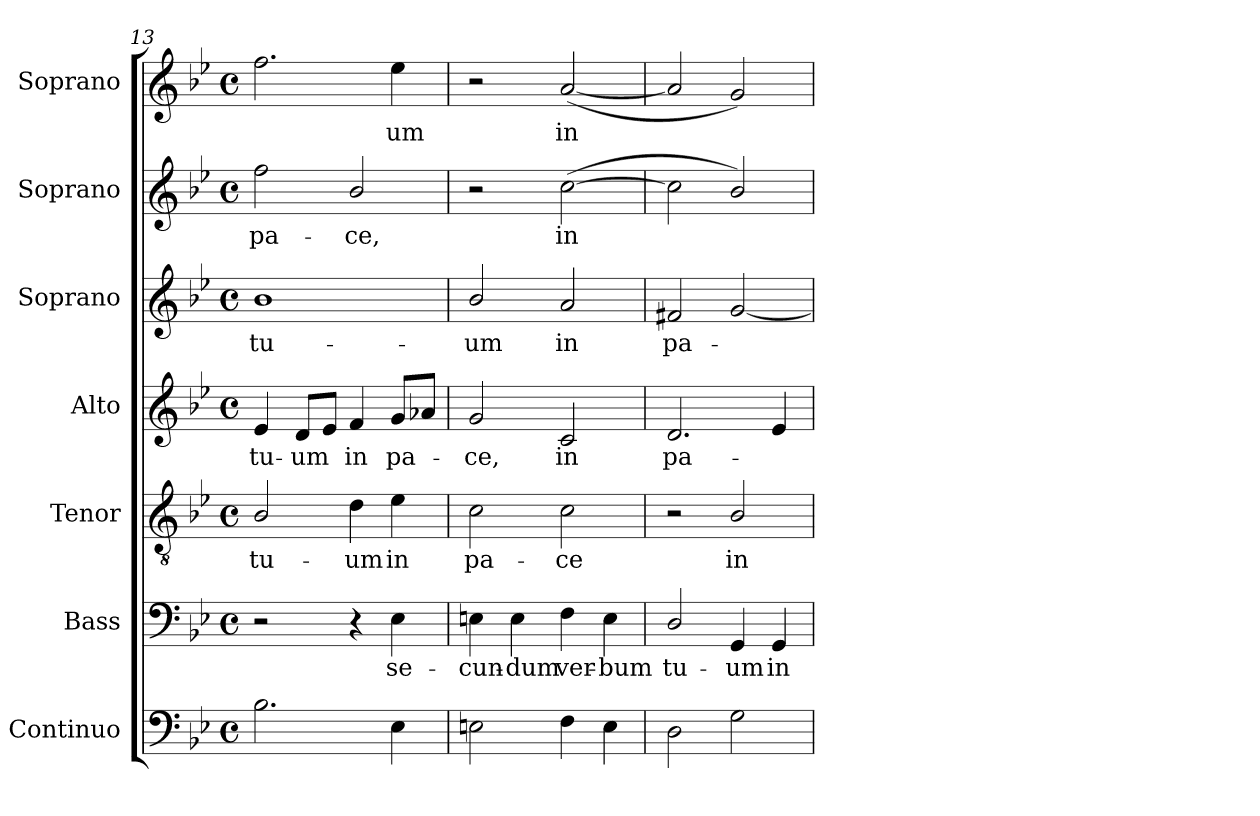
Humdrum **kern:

**kern	**kern	**text	**kern	**text	**kern	**text	**kern	**text	**kern	**text	**kern	**text
*part7	*part6	*part6	*part5	*part5	*part4	*part4	*part3	*part3	*part2	*part2	*part1	*part1
*staff7	*staff6	*staff6	*staff5	*staff5	*staff4	*staff4	*staff3	*staff3	*staff2	*staff2	*staff1	*staff1
*I"Continuo	*I"Bass	*	*I"Tenor	*	*I"Alto	*	*I"Soprano	*	*I"Soprano	*	*I"Soprano	*
*I'Cont.	*I'B.	*	*I'T.	*	*I'A.	*	*I'S.	*	*I'S.	*	*I'S.	*
!!LO:PB:g=z
*clefF4	*clefF4	*	*clefGv2	*	*clefG2	*	*clefG2	*	*clefG2	*	*clefG2	*
*	*	*	*ITrd7c12	*	*	*	*	*	*	*	*	*
*k[b-e-]	*k[b-e-]	*	*k[b-e-]	*	*k[b-e-]	*	*k[b-e-]	*	*k[b-e-]	*	*k[b-e-]	*
*B-:	*B-:	*	*B-:	*	*B-:	*	*B-:	*	*B-:	*	*B-:	*
*M4/4	*M4/4	*	*M4/4	*	*M4/4	*	*M4/4	*	*M4/4	*	*M4/4	*
*met(c)	*met(c)	*	*met(c)	*	*met(c)	*	*met(c)	*	*met(c)	*	*met(c)	*
=13	=13	=13	=13	=13	=13	=13	=13	=13	=13	=13	=13	=13
!	!	!	!	!LO:LY:b:color=#000000	!	!	!	!	!	!	!	!
!	!	!	!	!	!	!LO:LY:b:color=#000000	!	!	!	!	!	!
!	!	!	!	!	!	!	!	!LO:LY:b:color=#000000	!	!	!	!
!	!	!	!	!	!	!	!	!	!	!LO:LY:b:color=#000000	!	!
2.B-i\	2r	.	2BB-i/	tu-	4e-i/	tu-	1b-i	tu-	2ffi\	pa-	2.ffi\	.
!	!	!	!	!	!	!LO:LY:b:color=#000000	!	!	!	!	!	!
.	.	.	.	.	8di/L	-um	.	.	.	.	.	.
.	.	.	.	.	8e-i/J	.	.	.	.	.	.	.
!	!	!	!	!LO:LY:b:color=#000000	!	!	!	!	!	!	!	!
!	!	!	!	!	!	!LO:LY:b:color=#000000	!	!	!	!	!	!
!	!	!	!	!	!	!	!	!	!	!LO:LY:b:color=#000000	!	!
.	4r	.	4Di\	-um	4fi/	in	.	.	2b-i/	-ce,	.	.
!	!	!LO:LY:b:color=#000000	!	!	!	!	!	!	!	!	!	!
!	!	!	!	!LO:LY:b:color=#000000	!	!	!	!	!	!	!	!
!	!	!	!	!	!	!LO:LY:b:color=#000000	!	!	!	!	!	!
!	!	!	!	!	!	!	!	!	!	!	!	!LO:LY:b:color=#000000
4E-i\	4E-i\	se-	4E-i\	in	8gi/L	pa-	.	.	.	.	4ee-i\	-um
.	.	.	.	.	8a-Xi/J	.	.	.	.	.	.	.
=14	=14	=14	=14	=14	=14	=14	=14	=14	=14	=14	=14	=14
!	!	!LO:LY:b:color=#000000	!	!	!	!	!	!	!	!	!	!
!	!	!	!	!LO:LY:b:color=#000000	!	!	!	!	!	!	!	!
!	!	!	!	!	!	!LO:LY:b:color=#000000	!	!	!	!	!	!
!	!	!	!	!	!	!	!	!LO:LY:b:color=#000000	!	!	!	!
2Eni\	4Eni\	-cun-	2Ci\	pa-	2gi/	-ce,	2b-i/	-um	2r	.	2r	.
!	!	!LO:LY:b:color=#000000	!	!	!	!	!	!	!	!	!	!
.	4Ei\	-dum	.	.	.	.	.	.	.	.	.	.
!	!	!LO:LY:b:color=#000000	!	!	!	!	!	!	!	!	!	!
!	!	!	!	!LO:LY:b:color=#000000	!	!	!	!	!	!	!	!
!	!	!	!	!	!	!LO:LY:b:color=#000000	!	!	!	!	!	!
!	!	!	!	!	!	!	!	!LO:LY:b:color=#000000	!	!	!	!
!	!	!	!	!	!	!	!	!	!	!LO:LY:b:color=#000000	!	!
!	!	!	!	!	!	!	!	!	!	!	!	!LO:LY:b:color=#000000
4Fi\	4Fi\	ver-	2Ci\	-ce	2ci/	in	2ai/	in	([2cci\	in	([2ai/	in
!	!	!LO:LY:b:color=#000000	!	!	!	!	!	!	!	!	!	!
4Ei\	4Ei\	-bum	.	.	.	.	.	.	.	.	.	.
=15	=15	=15	=15	=15	=15	=15	=15	=15	=15	=15	=15	=15
!	!	!LO:LY:b:color=#000000	!	!	!	!	!	!	!	!	!	!
!	!	!	!	!	!	!LO:LY:b:color=#000000	!	!	!	!	!	!
!	!	!	!	!	!	!	!	!LO:LY:b:color=#000000	!	!	!	!
2Di\	2Di/	tu-	2r	.	2.di/	pa-	2f#Xi/	pa-	2cci\]	.	2ai/]	.
!	!	!LO:LY:b:color=#000000	!	!	!	!	!	!	!	!	!	!
!	!	!	!	!LO:LY:b:color=#000000	!	!	!	!	!	!	!	!
2Gi\	4GGi/	-um	2BB-i/	in	.	.	[2gi/	.	2b-i/)	.	2gi/)	.
!	!	!LO:LY:b:color=#000000	!	!	!	!	!	!	!	!	!	!
.	4GGi/	in	.	.	4e-i/	.	.	.	.	.	.	.
=	=	=	=	=	=	=	=	=	=	=	=	=
*-	*-	*-	*-	*-	*-	*-	*-	*-	*-	*-	*-	*-
